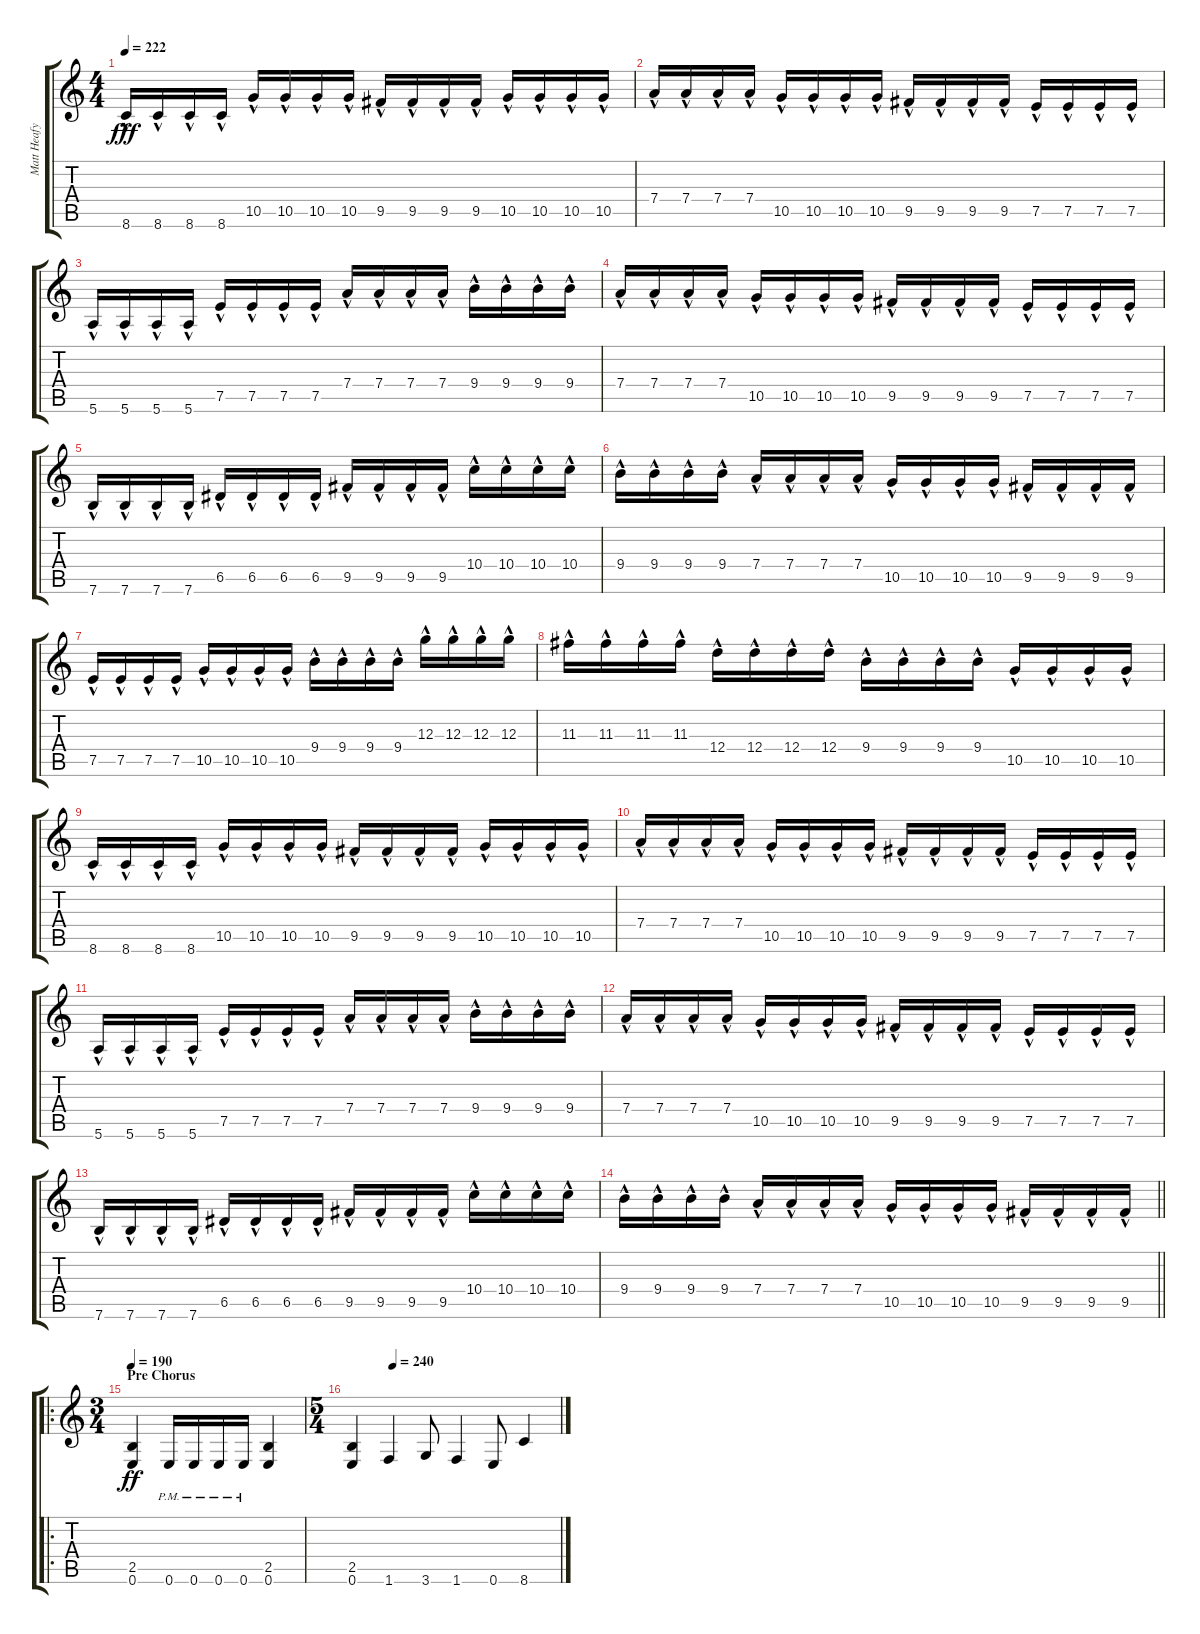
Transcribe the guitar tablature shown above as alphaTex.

\track ("Matt Heafy (Trivium)" "Matt Heafy") {instrument distortionguitar}
\staff {score tabs}
\tuning (E4 B3 G3 D3 A2 E2) {hide}
\ts (4 4)
\tempo 222
\clef g2
\ks c
8.6{hac}.16{dy fff} 8.6{hac}.16 8.6{hac}.16 8.6{hac}.16 10.5{hac}.16 10.5{hac}.16 10.5{hac}.16 10.5{hac}.16 9.5{hac}.16 9.5{hac}.16 9.5{hac}.16 9.5{hac}.16 10.5{hac}.16 10.5{hac}.16 10.5{hac}.16 10.5{hac}.16 |
7.4{hac}.16 7.4{hac}.16 7.4{hac}.16 7.4{hac}.16 10.5{hac}.16 10.5{hac}.16 10.5{hac}.16 10.5{hac}.16 9.5{hac}.16 9.5{hac}.16 9.5{hac}.16 9.5{hac}.16 7.5{hac}.16 7.5{hac}.16 7.5{hac}.16 7.5{hac}.16 |
5.6{hac}.16 5.6{hac}.16 5.6{hac}.16 5.6{hac}.16 7.5{hac}.16 7.5{hac}.16 7.5{hac}.16 7.5{hac}.16 7.4{hac}.16 7.4{hac}.16 7.4{hac}.16 7.4{hac}.16 9.4{hac}.16 9.4{hac}.16 9.4{hac}.16 9.4{hac}.16 |
7.4{hac}.16 7.4{hac}.16 7.4{hac}.16 7.4{hac}.16 10.5{hac}.16 10.5{hac}.16 10.5{hac}.16 10.5{hac}.16 9.5{hac}.16 9.5{hac}.16 9.5{hac}.16 9.5{hac}.16 7.5{hac}.16 7.5{hac}.16 7.5{hac}.16 7.5{hac}.16 |
7.6{hac}.16 7.6{hac}.16 7.6{hac}.16 7.6{hac}.16 6.5{hac}.16 6.5{hac}.16 6.5{hac}.16 6.5{hac}.16 9.5{hac}.16 9.5{hac}.16 9.5{hac}.16 9.5{hac}.16 10.4{hac}.16 10.4{hac}.16 10.4{hac}.16 10.4{hac}.16 |
9.4{hac}.16 9.4{hac}.16 9.4{hac}.16 9.4{hac}.16 7.4{hac}.16 7.4{hac}.16 7.4{hac}.16 7.4{hac}.16 10.5{hac}.16 10.5{hac}.16 10.5{hac}.16 10.5{hac}.16 9.5{hac}.16 9.5{hac}.16 9.5{hac}.16 9.5{hac}.16 |
7.5{hac}.16 7.5{hac}.16 7.5{hac}.16 7.5{hac}.16 10.5{hac}.16 10.5{hac}.16 10.5{hac}.16 10.5{hac}.16 9.4{hac}.16 9.4{hac}.16 9.4{hac}.16 9.4{hac}.16 12.3{hac}.16 12.3{hac}.16 12.3{hac}.16 12.3{hac}.16 |
11.3{hac}.16 11.3{hac}.16 11.3{hac}.16 11.3{hac}.16 12.4{hac}.16 12.4{hac}.16 12.4{hac}.16 12.4{hac}.16 9.4{hac}.16 9.4{hac}.16 9.4{hac}.16 9.4{hac}.16 10.5{hac}.16 10.5{hac}.16 10.5{hac}.16 10.5{hac}.16 |
8.6{hac}.16 8.6{hac}.16 8.6{hac}.16 8.6{hac}.16 10.5{hac}.16 10.5{hac}.16 10.5{hac}.16 10.5{hac}.16 9.5{hac}.16 9.5{hac}.16 9.5{hac}.16 9.5{hac}.16 10.5{hac}.16 10.5{hac}.16 10.5{hac}.16 10.5{hac}.16 |
7.4{hac}.16 7.4{hac}.16 7.4{hac}.16 7.4{hac}.16 10.5{hac}.16 10.5{hac}.16 10.5{hac}.16 10.5{hac}.16 9.5{hac}.16 9.5{hac}.16 9.5{hac}.16 9.5{hac}.16 7.5{hac}.16 7.5{hac}.16 7.5{hac}.16 7.5{hac}.16 |
5.6{hac}.16 5.6{hac}.16 5.6{hac}.16 5.6{hac}.16 7.5{hac}.16 7.5{hac}.16 7.5{hac}.16 7.5{hac}.16 7.4{hac}.16 7.4{hac}.16 7.4{hac}.16 7.4{hac}.16 9.4{hac}.16 9.4{hac}.16 9.4{hac}.16 9.4{hac}.16 |
7.4{hac}.16 7.4{hac}.16 7.4{hac}.16 7.4{hac}.16 10.5{hac}.16 10.5{hac}.16 10.5{hac}.16 10.5{hac}.16 9.5{hac}.16 9.5{hac}.16 9.5{hac}.16 9.5{hac}.16 7.5{hac}.16 7.5{hac}.16 7.5{hac}.16 7.5{hac}.16 |
7.6{hac}.16 7.6{hac}.16 7.6{hac}.16 7.6{hac}.16 6.5{hac}.16 6.5{hac}.16 6.5{hac}.16 6.5{hac}.16 9.5{hac}.16 9.5{hac}.16 9.5{hac}.16 9.5{hac}.16 10.4{hac}.16 10.4{hac}.16 10.4{hac}.16 10.4{hac}.16 |
\barLineRight lightlight
9.4{hac}.16 9.4{hac}.16 9.4{hac}.16 9.4{hac}.16 7.4{hac}.16 7.4{hac}.16 7.4{hac}.16 7.4{hac}.16 10.5{hac}.16 10.5{hac}.16 10.5{hac}.16 10.5{hac}.16 9.5{hac}.16 9.5{hac}.16 9.5{hac}.16 9.5{hac}.16 |
\ro
\ts (3 4)
\section ("" "Pre Chorus")
\tempo 190
(2.5 0.6).4{dy ff volume 15} 0.6{pm}.16 0.6{pm}.16 0.6{pm}.16 0.6{pm}.16 (2.5 0.6).4 |
\ts (5 4)
\tempo (240 0.2)
(2.5 0.6).4 1.6.4 3.6.8 1.6.4 0.6.8 8.6.4
